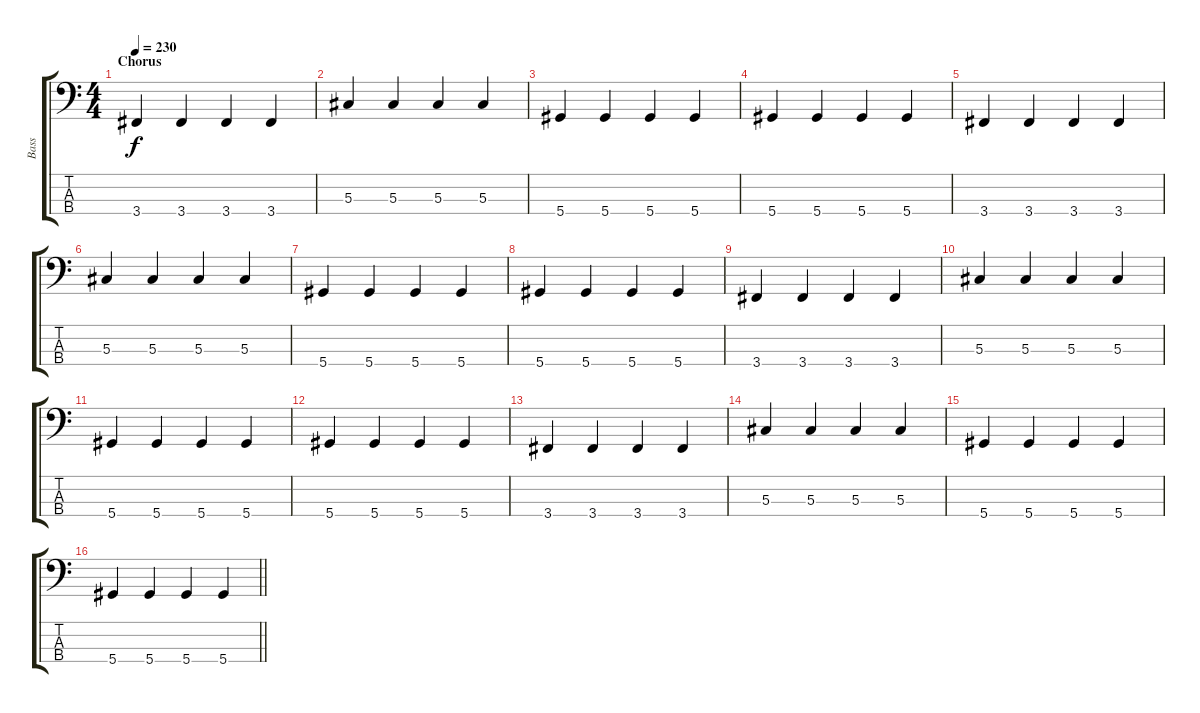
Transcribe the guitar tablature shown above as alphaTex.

\track ("Bass" "Bass") {instrument electricbasspick}
\staff {score tabs}
\tuning (Gb2 Db2 Ab1 Eb1) {hide}
\ts (4 4)
\section ("" "Chorus")
\tempo 230
\clef f4
\ks c
3.4.4{dy f} 3.4.4 3.4.4 3.4.4 |
5.3.4 5.3.4 5.3.4 5.3.4 |
5.4.4 5.4.4 5.4.4 5.4.4 |
5.4.4 5.4.4 5.4.4 5.4.4 |
3.4.4 3.4.4 3.4.4 3.4.4 |
5.3.4 5.3.4 5.3.4 5.3.4 |
5.4.4 5.4.4 5.4.4 5.4.4 |
5.4.4 5.4.4 5.4.4 5.4.4 |
3.4.4 3.4.4 3.4.4 3.4.4 |
5.3.4 5.3.4 5.3.4 5.3.4 |
5.4.4 5.4.4 5.4.4 5.4.4 |
5.4.4 5.4.4 5.4.4 5.4.4 |
3.4.4 3.4.4 3.4.4 3.4.4 |
5.3.4 5.3.4 5.3.4 5.3.4 |
5.4.4 5.4.4 5.4.4 5.4.4 |
\barLineRight lightlight
5.4.4 5.4.4 5.4.4 5.4.4
